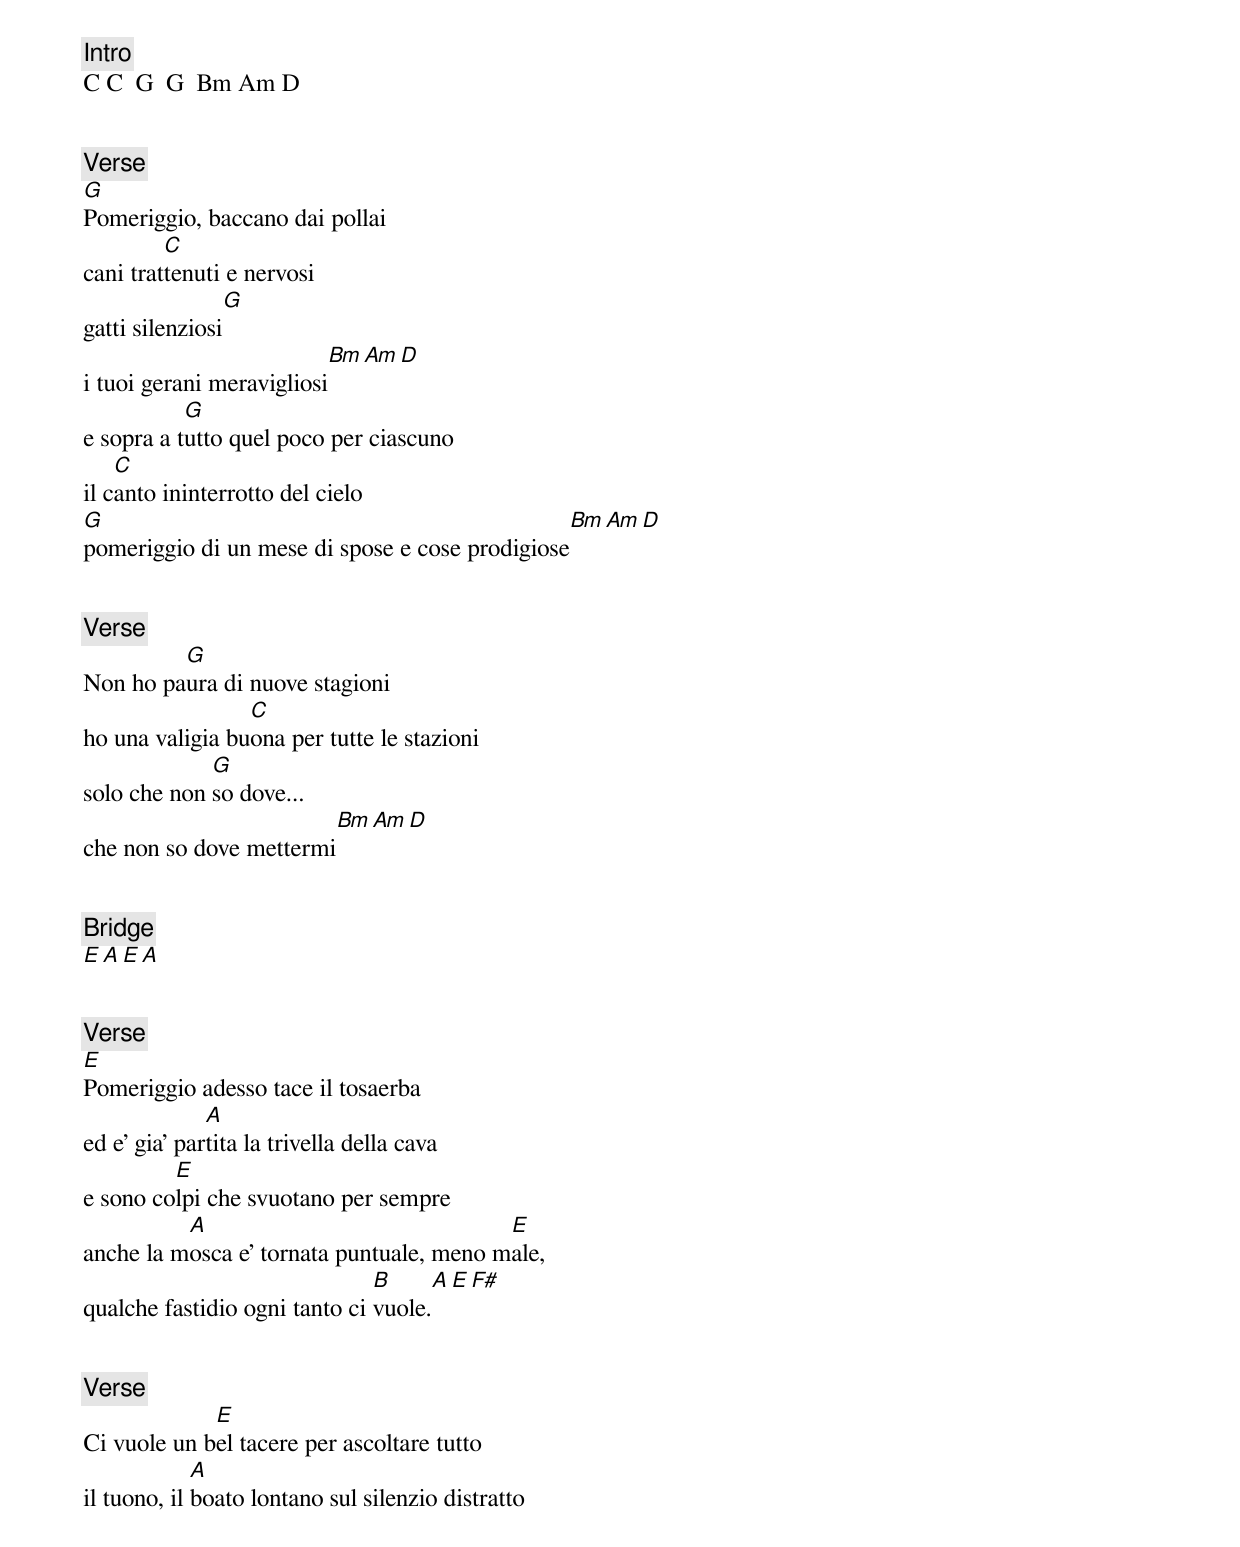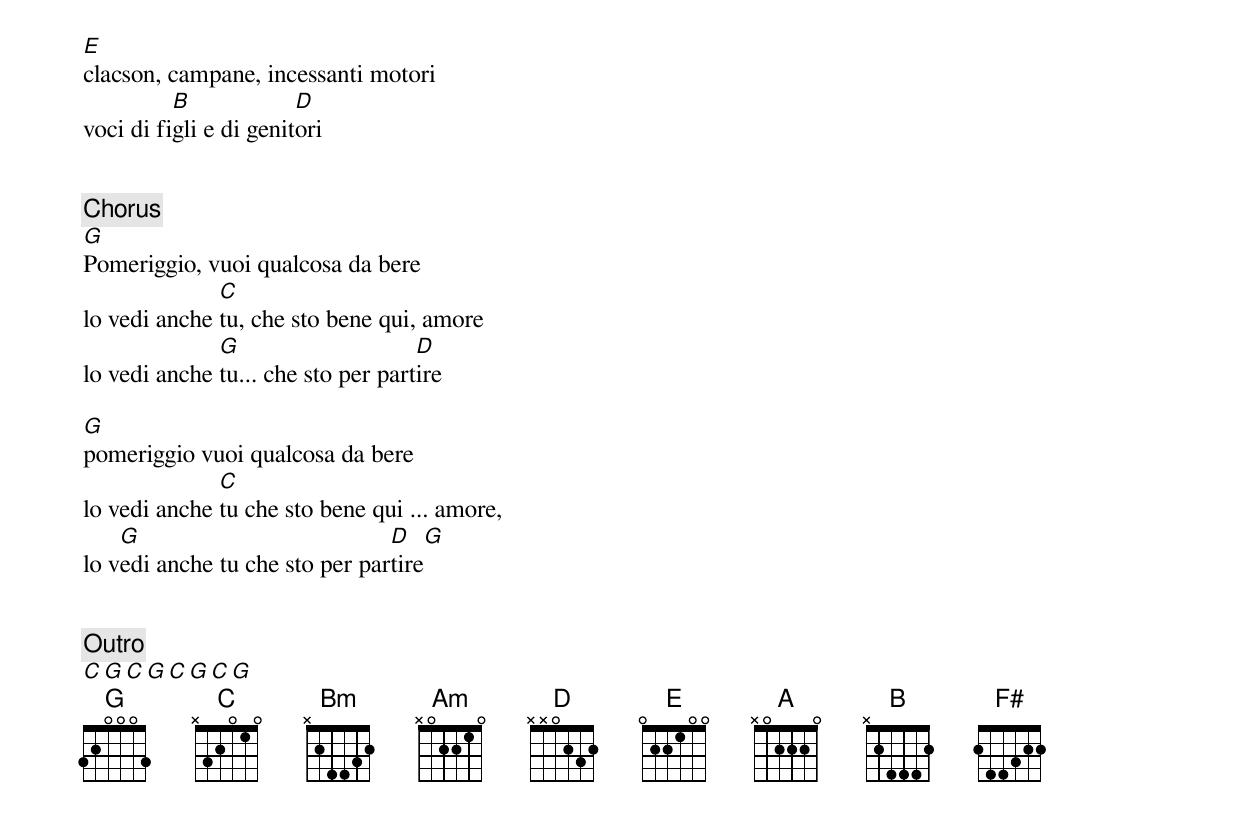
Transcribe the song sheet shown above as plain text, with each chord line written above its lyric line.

[Intro]
C C  G  G  Bm Am D


[Verse]
G
Pomeriggio, baccano dai pollai
         C
cani trattenuti e nervosi
                 G
gatti silenziosi
                            Bm Am D
i tuoi gerani meravigliosi
           G
e sopra a tutto quel poco per ciascuno
    C
il canto ininterrotto del cielo
G                                                 Bm Am D
pomeriggio di un mese di spose e cose prodigiose


[Verse]
         G
Non ho paura di nuove stagioni
                 C
ho una valigia buona per tutte le stazioni
             G
solo che non so dove...
                          Bm Am D
che non so dove mettermi


[Bridge]
E  A  E  A


[Verse]
E
Pomeriggio adesso tace il tosaerba
              A
ed e' gia' partita la trivella della cava
         E
e sono colpi che svuotano per sempre
          A                               E
anche la mosca e' tornata puntuale, meno male,
                               B      A   E  F#
qualche fastidio ogni tanto ci vuole.


[Verse]
             E
Ci vuole un bel tacere per ascoltare tutto
             A
il tuono, il boato lontano sul silenzio distratto
E
clacson, campane, incessanti motori
          B             D
voci di figli e di genitori


[Chorus]
G
Pomeriggio, vuoi qualcosa da bere
              C
lo vedi anche tu, che sto bene qui, amore
              G                     D
lo vedi anche tu... che sto per partire

G
pomeriggio vuoi qualcosa da bere
              C
lo vedi anche tu che sto bene qui ... amore,
    G                           D   G
lo vedi anche tu che sto per partire


[Outro]
C   G   C   G   C   G    C   G
